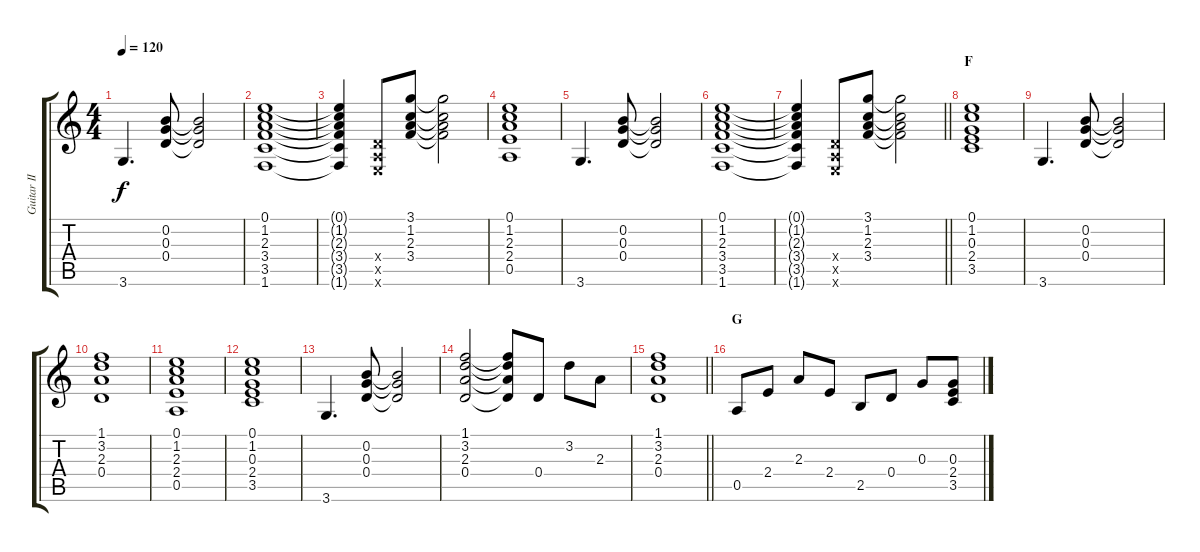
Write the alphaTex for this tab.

\track ("Guitar II (Sakito)" "Guitar II ") {instrument overdrivenguitar}
\staff {score tabs}
\tuning (E4 B3 G3 D3 A2 E2) {hide}
\ts (4 4)
\tempo 120
\clef g2
\ks c
3.6.4{d dy f} (0.2 0.3 0.4).8 (0.2{t} 0.3{t} 0.4{t}).2 |
(0.1 1.2 2.3 3.4 3.5 1.6).1 |
(0.1{t} 1.2{t} 2.3{t} 3.4{t} 3.5{t} 1.6{t}).4 (0.4{x} 0.5{x} 0.6{x}).8 (3.1 1.2 2.3 3.4).8 (3.1{t} 1.2{t} 2.3{t} 3.4{t}).2 |
(0.1 1.2 2.3 2.4 0.5).1 |
3.6.4{d} (0.2 0.3 0.4).8 (0.2{t} 0.3{t} 0.4{t}).2 |
(0.1 1.2 2.3 3.4 3.5 1.6).1 |
\barLineRight lightlight
(0.1{t} 1.2{t} 2.3{t} 3.4{t} 3.5{t} 1.6{t}).4 (0.4{x} 0.5{x} 0.6{x}).8 (3.1 1.2 2.3 3.4).8 (3.1{t} 1.2{t} 2.3{t} 3.4{t}).2 |
\section ("" "F")
(0.1 1.2 0.3 2.4 3.5).1 |
3.6.4{d} (0.2 0.3 0.4).8 (0.2{t} 0.3{t} 0.4{t}).2 |
(1.1 3.2 2.3 0.4).1 |
(0.1 1.2 2.3 2.4 0.5).1 |
(0.1 1.2 0.3 2.4 3.5).1 |
3.6.4{d} (0.2 0.3 0.4).8 (0.2{t} 0.3{t} 0.4{t}).2 |
(1.1 3.2 2.3 0.4).2 (1.1{t} 3.2{t} 2.3{t} 0.4{t}).8 0.4.8 3.2.8 2.3.8 |
\barLineRight lightlight
(1.1 3.2 2.3 0.4).1 |
\section ("" "G")
0.5.8{instrument electricguitarclean} 2.4.8 2.3.8 2.4.8 2.5.8 0.4.8 0.3.8 (0.3 2.4 3.5).8
